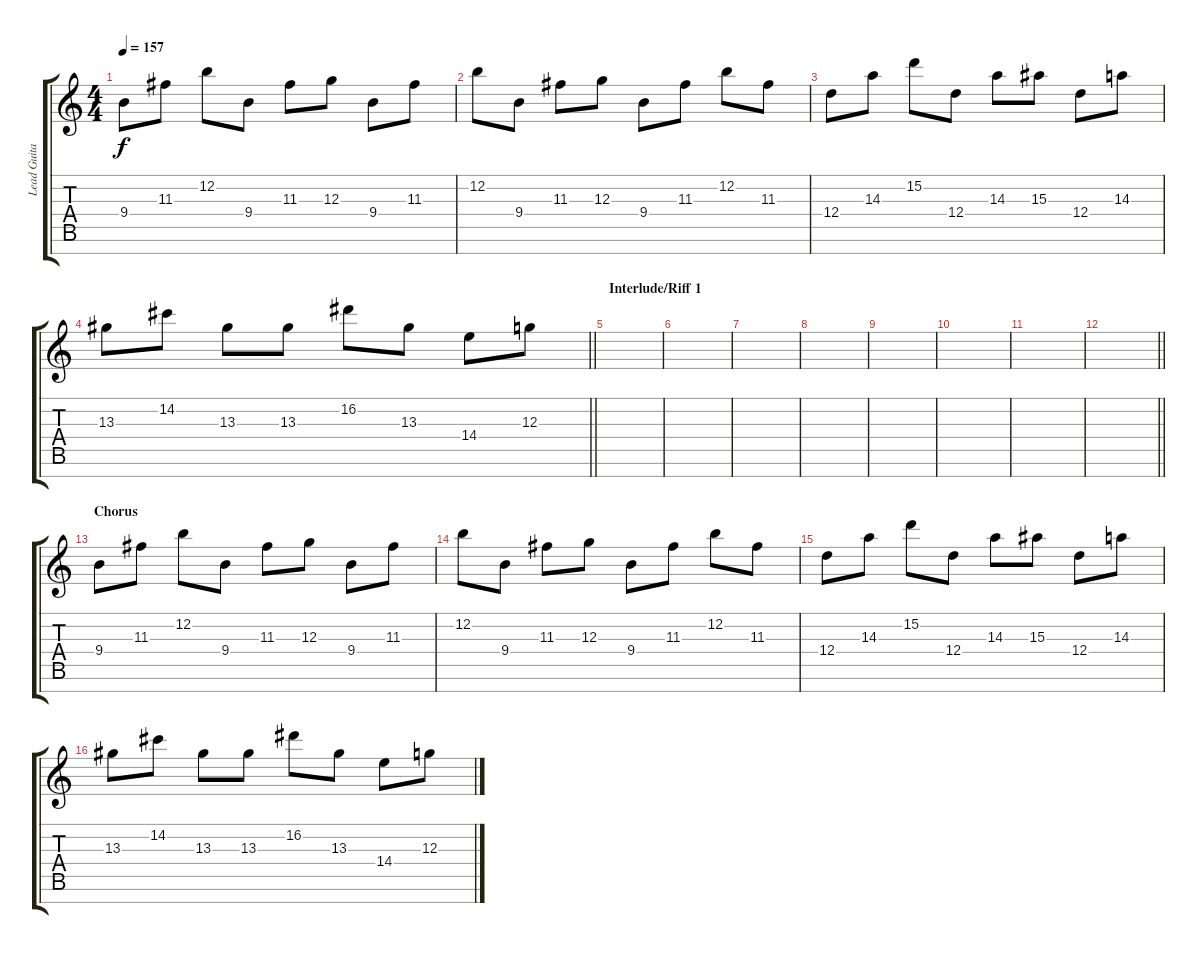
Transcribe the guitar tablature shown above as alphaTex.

\track ("Lead Guitar" "Lead Guita") {instrument distortionguitar}
\staff {score tabs}
\tuning (E4 B3 G3 D3 A2 E2 B1) {hide}
\ts (4 4)
\tempo 157
\clef g2
\ks c
9.4.8{dy f} 11.3.8 12.2.8 9.4.8 11.3.8 12.3.8 9.4.8 11.3.8 |
12.2.8 9.4.8 11.3.8 12.3.8 9.4.8 11.3.8 12.2.8 11.3.8 |
12.4.8 14.3.8 15.2.8 12.4.8 14.3.8 15.3.8 12.4.8 14.3.8 |
\barLineRight lightlight
13.3.8 14.2.8 13.3.8 13.3.8 16.2.8 13.3.8 14.4.8 12.3.8 |
\section ("" "Interlude/Riff 1")
|
|
|
|
|
|
|
\barLineRight lightlight
|
\section ("" "Chorus")
9.4.8 11.3.8 12.2.8 9.4.8 11.3.8 12.3.8 9.4.8 11.3.8 |
12.2.8 9.4.8 11.3.8 12.3.8 9.4.8 11.3.8 12.2.8 11.3.8 |
12.4.8 14.3.8 15.2.8 12.4.8 14.3.8 15.3.8 12.4.8 14.3.8 |
13.3.8 14.2.8 13.3.8 13.3.8 16.2.8 13.3.8 14.4.8 12.3.8
